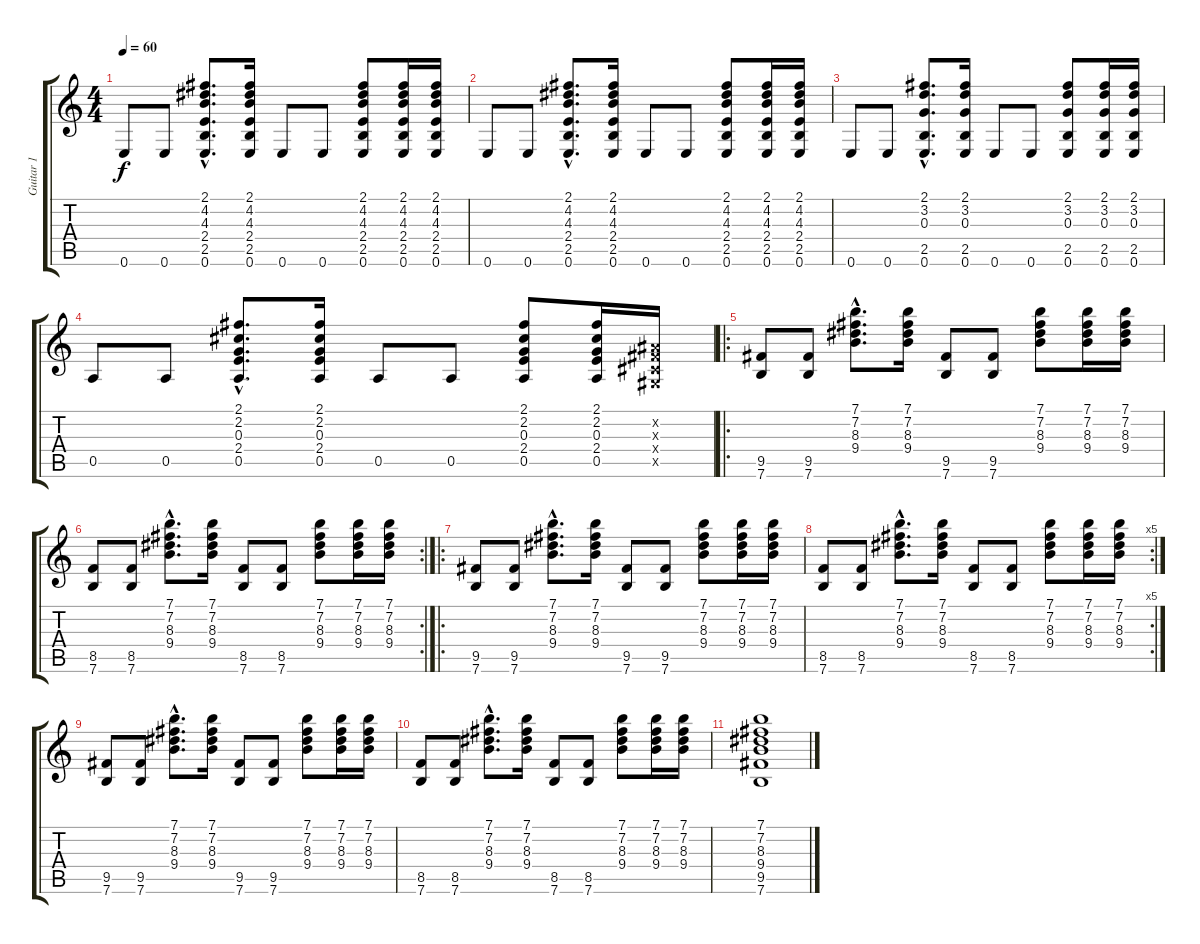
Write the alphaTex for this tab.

\track ("Guitar 1" "Guitar 1") {instrument acousticguitarsteel}
\staff {score tabs}
\tuning (E4 B3 G3 D3 A2 E2) {hide}
\ts (4 4)
\tempo 60
\clef g2
\ks c
0.6.8{dy f} 0.6.8 (2.1{hac} 4.2{hac} 4.3{hac} 2.4{hac} 2.5{hac} 0.6{hac}).8{d} (2.1 4.2 4.3 2.4 2.5 0.6).16 0.6.8 0.6.8 (2.1 4.2 4.3 2.4 2.5 0.6).8 (2.1 4.2 4.3 2.4 2.5 0.6).16 (2.1 4.2 4.3 2.4 2.5 0.6).16 |
0.6.8 0.6.8 (2.1{hac} 4.2{hac} 4.3{hac} 2.4{hac} 2.5{hac} 0.6{hac}).8{d} (2.1 4.2 4.3 2.4 2.5 0.6).16 0.6.8 0.6.8 (2.1 4.2 4.3 2.4 2.5 0.6).8 (2.1 4.2 4.3 2.4 2.5 0.6).16 (2.1 4.2 4.3 2.4 2.5 0.6).16 |
0.6.8 0.6.8 (2.1{hac} 3.2{hac} 0.3{hac} 2.5{hac} 0.6{hac}).8{d} (2.1 3.2 0.3 2.5 0.6).16 0.6.8 0.6.8 (2.1 3.2 0.3 2.5 0.6).8 (2.1 3.2 0.3 2.5 0.6).16 (2.1 3.2 0.3 2.5 0.6).16 |
0.5.8 0.5.8 (2.1{hac} 2.2{hac} 0.3{hac} 2.4{hac} 0.5{hac}).8{d} (2.1 2.2 0.3 2.4 0.5).16 0.5.8 0.5.8 (2.1 2.2 0.3 2.4 0.5).8 (2.1 2.2 0.3 2.4 0.5).16 (-1.2{x} -1.3{x} -1.4{x} -1.5{x}).16 |
\ro
(9.5 7.6).8 (9.5 7.6).8 (7.1{hac} 7.2{hac} 8.3{hac} 9.4{hac}).8{d} (7.1 7.2 8.3 9.4).16 (9.5 7.6).8 (9.5 7.6).8 (7.1 7.2 8.3 9.4).8 (7.1 7.2 8.3 9.4).16 (7.1 7.2 8.3 9.4).16 |
\rc 2
(8.5 7.6).8 (8.5 7.6).8 (7.1{hac} 7.2{hac} 8.3{hac} 9.4{hac}).8{d} (7.1 7.2 8.3 9.4).16 (8.5 7.6).8 (8.5 7.6).8 (7.1 7.2 8.3 9.4).8 (7.1 7.2 8.3 9.4).16 (7.1 7.2 8.3 9.4).16 |
\ro
(9.5 7.6).8 (9.5 7.6).8 (7.1{hac} 7.2{hac} 8.3{hac} 9.4{hac}).8{d} (7.1 7.2 8.3 9.4).16 (9.5 7.6).8 (9.5 7.6).8 (7.1 7.2 8.3 9.4).8 (7.1 7.2 8.3 9.4).16 (7.1 7.2 8.3 9.4).16 |
\rc 5
(8.5 7.6).8 (8.5 7.6).8 (7.1{hac} 7.2{hac} 8.3{hac} 9.4{hac}).8{d} (7.1 7.2 8.3 9.4).16 (8.5 7.6).8 (8.5 7.6).8 (7.1 7.2 8.3 9.4).8 (7.1 7.2 8.3 9.4).16 (7.1 7.2 8.3 9.4).16 |
(9.5 7.6).8 (9.5 7.6).8 (7.1{hac} 7.2{hac} 8.3{hac} 9.4{hac}).8{d} (7.1 7.2 8.3 9.4).16 (9.5 7.6).8 (9.5 7.6).8 (7.1 7.2 8.3 9.4).8 (7.1 7.2 8.3 9.4).16 (7.1 7.2 8.3 9.4).16 |
(8.5 7.6).8 (8.5 7.6).8 (7.1{hac} 7.2{hac} 8.3{hac} 9.4{hac}).8{d} (7.1 7.2 8.3 9.4).16 (8.5 7.6).8 (8.5 7.6).8 (7.1 7.2 8.3 9.4).8 (7.1 7.2 8.3 9.4).16 (7.1 7.2 8.3 9.4).16 |
(7.1 7.2 8.3 9.4 9.5 7.6).1
